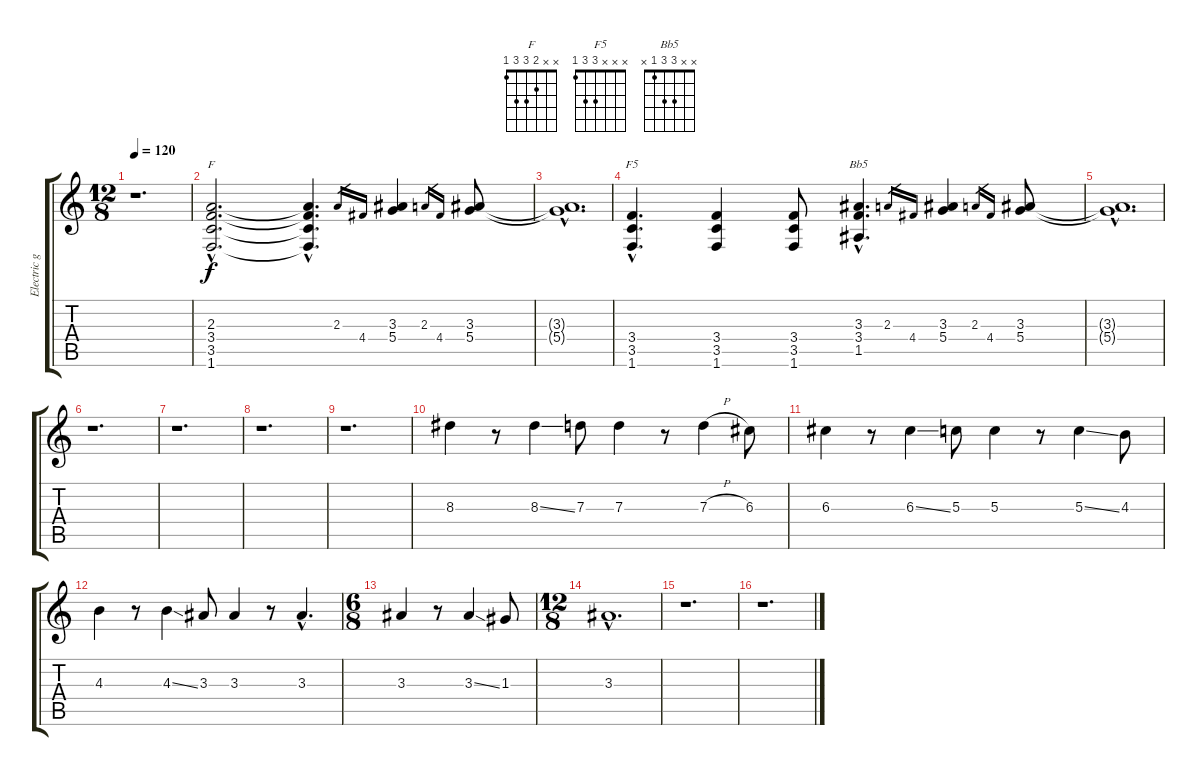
\track ("Electric guitar 6" "Electric g") {instrument overdrivenguitar}
\staff {score tabs}
\tuning (E4 B3 G3 D3 A2 E2) {hide}
\chord ("F" x x 2 3 3 1)
\chord ("F5" x x x 3 3 1)
\chord ("Bb5" x x 3 3 1 x)
\ts (12 8)
\tempo 120
\clef g2
\ks c
r.1{d dy f} |
(2.3{hac} 3.4{hac} 3.5{hac} 1.6{hac}).2{d ch "F"} (2.3{hac t} 3.4{hac t} 3.5{hac t} 1.6{hac t}).4{d} 2.3.16{gr} 4.4.16{gr} (3.3 5.4).4 2.3.16{gr} 4.4.16{gr} (3.3 5.4).8 |
(3.3{hac t} 5.4{hac t}).1{d} |
(3.4{hac} 3.5{hac} 1.6{hac}).4{d ch "F5"} (3.4 3.5 1.6).4 (3.4 3.5 1.6).8 (3.3{hac} 3.4{hac} 1.5{hac}).4{d ch "Bb5"} 2.3.16{gr} 4.4.16{gr} (3.3 5.4).4 2.3.16{gr} 4.4.16{gr} (3.3 5.4).8 |
(3.3{hac t} 5.4{hac t}).1{d} |
r.1{d} |
r.1{d} |
r.1{d} |
r.1{d} |
8.3.4 r.8 8.3{ss}.4 7.3.8 7.3.4 r.8 7.3{h}.4 6.3.8 |
6.3.4 r.8 6.3{ss}.4 5.3.8 5.3.4 r.8 5.3{ss}.4 4.3.8 |
4.3.4 r.8 4.3{ss}.4 3.3.8 3.3.4 r.8 3.3{hac}.4{d} |
\ts (6 8)
3.3.4 r.8 3.3{ss}.4 1.3.8 |
\ts (12 8)
3.3{hac}.1{d} |
r.1{d} |
r.1{d}
